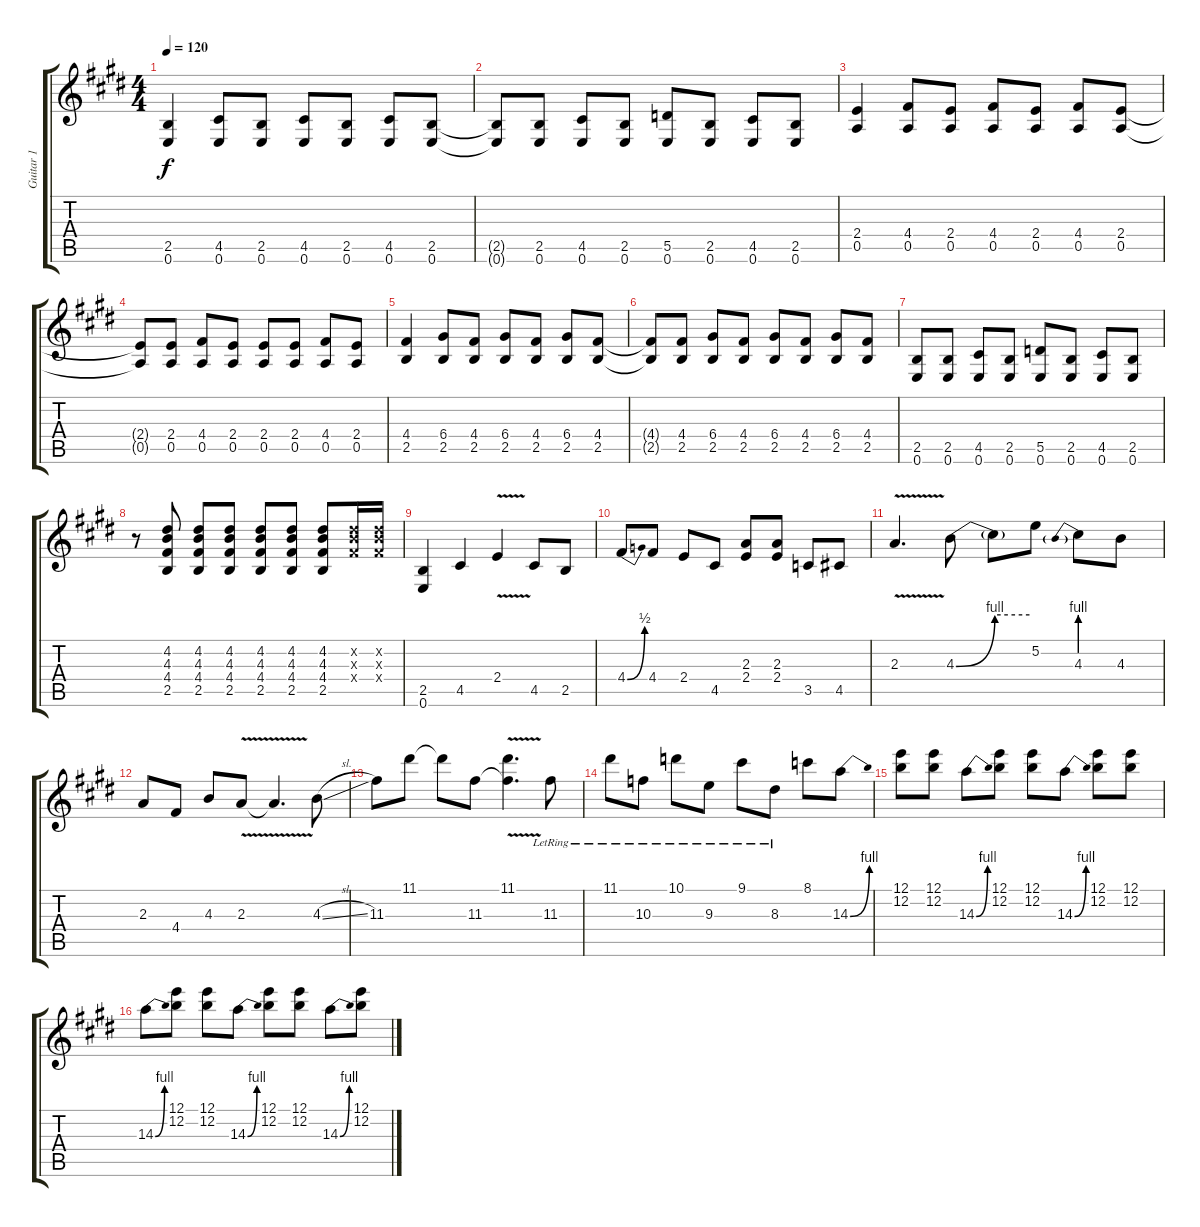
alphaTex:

\track ("Guitar 1" "Guitar 1") {instrument distortionguitar}
\staff {score tabs}
\tuning (E4 B3 G3 D3 A2 E2) {hide}
\ts (4 4)
\tempo 120
\clef g2
\ks e
(2.5 0.6).4{dy f} (4.5 0.6).8 (2.5 0.6).8 (4.5 0.6).8 (2.5 0.6).8 (4.5 0.6).8 (2.5 0.6).8 |
(2.5{t} 0.6{t}).8 (2.5 0.6).8 (4.5 0.6).8 (2.5 0.6).8 (5.5 0.6).8 (2.5 0.6).8 (4.5 0.6).8 (2.5 0.6).8 |
(2.4 0.5).4 (4.4 0.5).8 (2.4 0.5).8 (4.4 0.5).8 (2.4 0.5).8 (4.4 0.5).8 (2.4 0.5).8 |
(2.4{t} 0.5{t}).8 (2.4 0.5).8 (4.4 0.5).8 (2.4 0.5).8 (2.4 0.5).8 (2.4 0.5).8 (4.4 0.5).8 (2.4 0.5).8 |
(4.4 2.5).4 (6.4 2.5).8 (4.4 2.5).8 (6.4 2.5).8 (4.4 2.5).8 (6.4 2.5).8 (4.4 2.5).8 |
(4.4{t} 2.5{t}).8 (4.4 2.5).8 (6.4 2.5).8 (4.4 2.5).8 (6.4 2.5).8 (4.4 2.5).8 (6.4 2.5).8 (4.4 2.5).8 |
(2.5 0.6).8 (2.5 0.6).8 (4.5 0.6).8 (2.5 0.6).8 (5.5 0.6).8 (2.5 0.6).8 (4.5 0.6).8 (2.5 0.6).8 |
r.8 (4.2 4.3 4.4 2.5).8 (4.2 4.3 4.4 2.5).8 (4.2 4.3 4.4 2.5).8 (4.2 4.3 4.4 2.5).8 (4.2 4.3 4.4 2.5).8 (4.2 4.3 4.4 2.5).8 (4.2{x} 4.3{x} 4.4{x}).16 (4.2{x} 4.3{x} 4.4{x}).16 |
(2.5 0.6).4 4.5.4 2.4{v}.4 4.5.8 2.5.8 |
4.4{be (bend 0 0 60 2)}.8 4.4.8 2.4.8 4.5.8 (2.3 2.4).8 (2.3 2.4).8 3.5.8 4.5.8 |
2.3{v}.4{d} 4.3{be (bend 0 0 60 4)}.8 4.3{be (hold 0 4 60 4) t}.8 5.2.8 4.3{be (prebend 0 4 60 4)}.8 4.3.8 |
2.3.8 4.4.8 4.3.8 2.3{v}.8 2.3{t}.4{d} 4.3{sl}.8 |
11.3.8 11.1.8 11.1{t}.8 11.3.8 (11.1{v} 11.3{v t}).4{d} 11.3{lr}.8 |
11.1{lr}.8 10.3{lr}.8 10.1{lr}.8 9.3{lr}.8 9.1{lr}.8 8.3{lr}.8 8.1.8 14.3{be (bend 0 0 60 4)}.8 |
(12.1 12.2).8 (12.1 12.2).8 14.3{be (bend 0 0 60 4)}.8 (12.1 12.2).8 (12.1 12.2).8 14.3{be (bend 0 0 60 4)}.8 (12.1 12.2).8 (12.1 12.2).8 |
14.3{be (bend 0 0 60 4)}.8 (12.1 12.2).8 (12.1 12.2).8 14.3{be (bend 0 0 60 4)}.8 (12.1 12.2).8 (12.1 12.2).8 14.3{be (bend 0 0 60 4)}.8 (12.1 12.2).8
